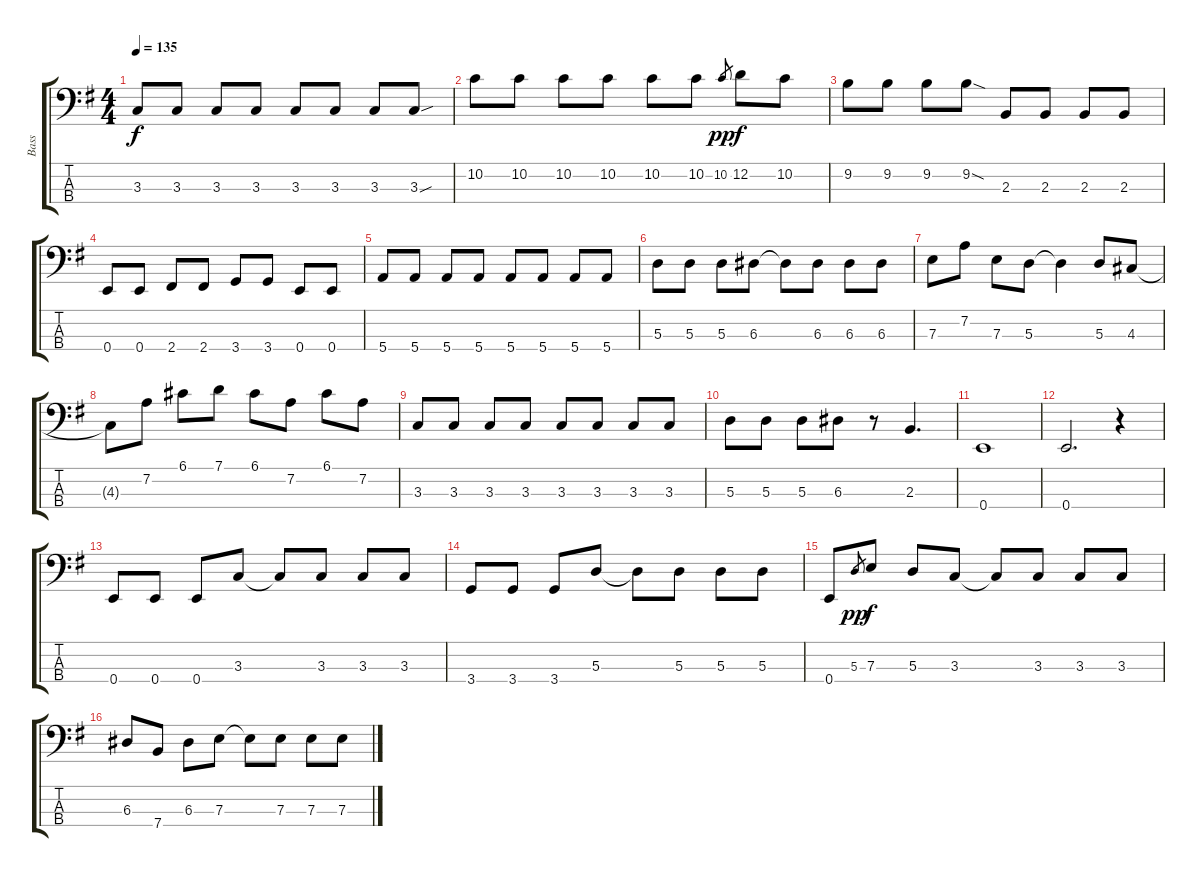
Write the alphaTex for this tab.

\track ("Bass" "Bass") {instrument electricbassfinger}
\staff {score tabs}
\tuning (G2 D2 A1 E1) {hide}
\ts (4 4)
\tempo 135
\clef f4
\ks g
3.3.8{dy f} 3.3.8 3.3.8 3.3.8 3.3.8 3.3.8 3.3.8 3.3{sou}.8 |
10.2.8 10.2.8 10.2.8 10.2.8 10.2.8 10.2.8 10.2.8{gr dy pp} 12.2.8{dy f} 10.2.8 |
9.2.8 9.2.8 9.2.8 9.2{sod}.8 2.3.8 2.3.8 2.3.8 2.3.8 |
0.4.8 0.4.8 2.4.8 2.4.8 3.4.8 3.4.8 0.4.8 0.4.8 |
5.4.8 5.4.8 5.4.8 5.4.8 5.4.8 5.4.8 5.4.8 5.4.8 |
5.3.8 5.3.8 5.3.8 6.3.8 6.3{t}.8 6.3.8 6.3.8 6.3.8 |
7.3.8 7.2.8 7.3.8 5.3.8 5.3{t}.4 5.3.8 4.3.8 |
4.3{t}.8 7.2.8 6.1.8 7.1.8 6.1.8 7.2.8 6.1.8 7.2.8 |
3.3.8 3.3.8 3.3.8 3.3.8 3.3.8 3.3.8 3.3.8 3.3.8 |
5.3.8 5.3.8 5.3.8 6.3.8 r.8 2.3.4{d} |
0.4.1 |
0.4.2{d} r.4 |
0.4.8 0.4.8 0.4.8 3.3.8 3.3{t}.8 3.3.8 3.3.8 3.3.8 |
3.4.8 3.4.8 3.4.8 5.3.8 5.3{t}.8 5.3.8 5.3.8 5.3.8 |
0.4.8 5.3.8{gr dy pp} 7.3.8{dy f} 5.3.8 3.3.8 3.3{t}.8 3.3.8 3.3.8 3.3.8 |
6.3.8 7.4.8 6.3.8 7.3.8 7.3{t}.8 7.3.8 7.3.8 7.3.8
